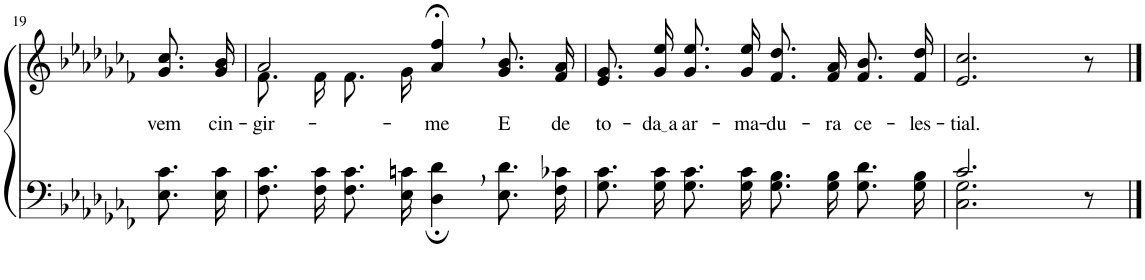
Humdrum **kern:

**kern	**kern	**text
*part2	*part1	*part1
*staff2	*staff1	*staff1
*I"Parte III e IV	*I"Parte I e II	*
!!LO:PB:g=z
*clefF4	*clefG2	*
*Trd2c3	*Trd2c3	*
*k[b-e-a-d-g-c-f-]	*k[b-e-a-d-g-c-f-]	*
*M4/4	*M4/4	*
=19	=19	=19
!	!	!LO:LY:b
8.E-\ 8.c-\L	8.g-/ 8.cc-/L	vem
!	!	!LO:LY:b
16E-\ 16c-\Jk	16g-/ 16b-/Jk	cin-
=20	=20	=20
!	!	!LO:LY:b
*	*^	*
8.F-\ 8.c-\L	2a-/	8.f-\L	-gir-
16F-\ 16c-\Jk	.	16f-\Jk	.
8.F-\ 8.c-\L	.	8.f-\L	.
16E-\ 16cn\Jk	.	16g-\Jk	.
!	!	!	!LO:LY:b
4D-\;, 4d-\;,	4a-/;<, 4ff-/;<,	2ryy	-me
!	!	!	!LO:LY:b
8.E-\ 8.d-\L	8.g-/ 8.b-/L	.	E
!	!	!	!LO:LY:b
16F-\ 16c-X\Jk	16f-/ 16a-/Jk	.	de
*	*v	*v	*
=21	=21	=21
!	!	!LO:LY:b
8.G-\ 8.c-\L	8.e-/ 8.g-/L	to-
!	!	!LO:LY:b
16G-\ 16c-\Jk	16g-/ 16ee-/Jk	da a
!	!	!LO:LY:b
8.G-\ 8.c-\L	8.g-\ 8.ee-\L	ar-
!	!	!LO:LY:b
16G-\ 16c-\Jk	16g-\ 16ee-\Jk	-ma-
!	!	!LO:LY:b
8.G-\ 8.B-\L	8.f-/ 8.dd-/L	-du-
!	!	!LO:LY:b
16G-\ 16B-\Jk	16f-/ 16a-/Jk	-ra
!	!	!LO:LY:b
8.G-\ 8.d-\L	8.f-/ 8.b-/L	ce-
!	!	!LO:LY:b
16G-\ 16B-\Jk	16f-/ 16dd-/Jk	-les-
=22	=22	=22
*^	*	*
!	!	!	!LO:LY:b
2.c-/	2.C-\ 2.G-\	2.e-/ 2.cc-/	-tial.
8r	8ryy	8r	.
*v	*v	*	*
==	==	==
*-	*-	*-
